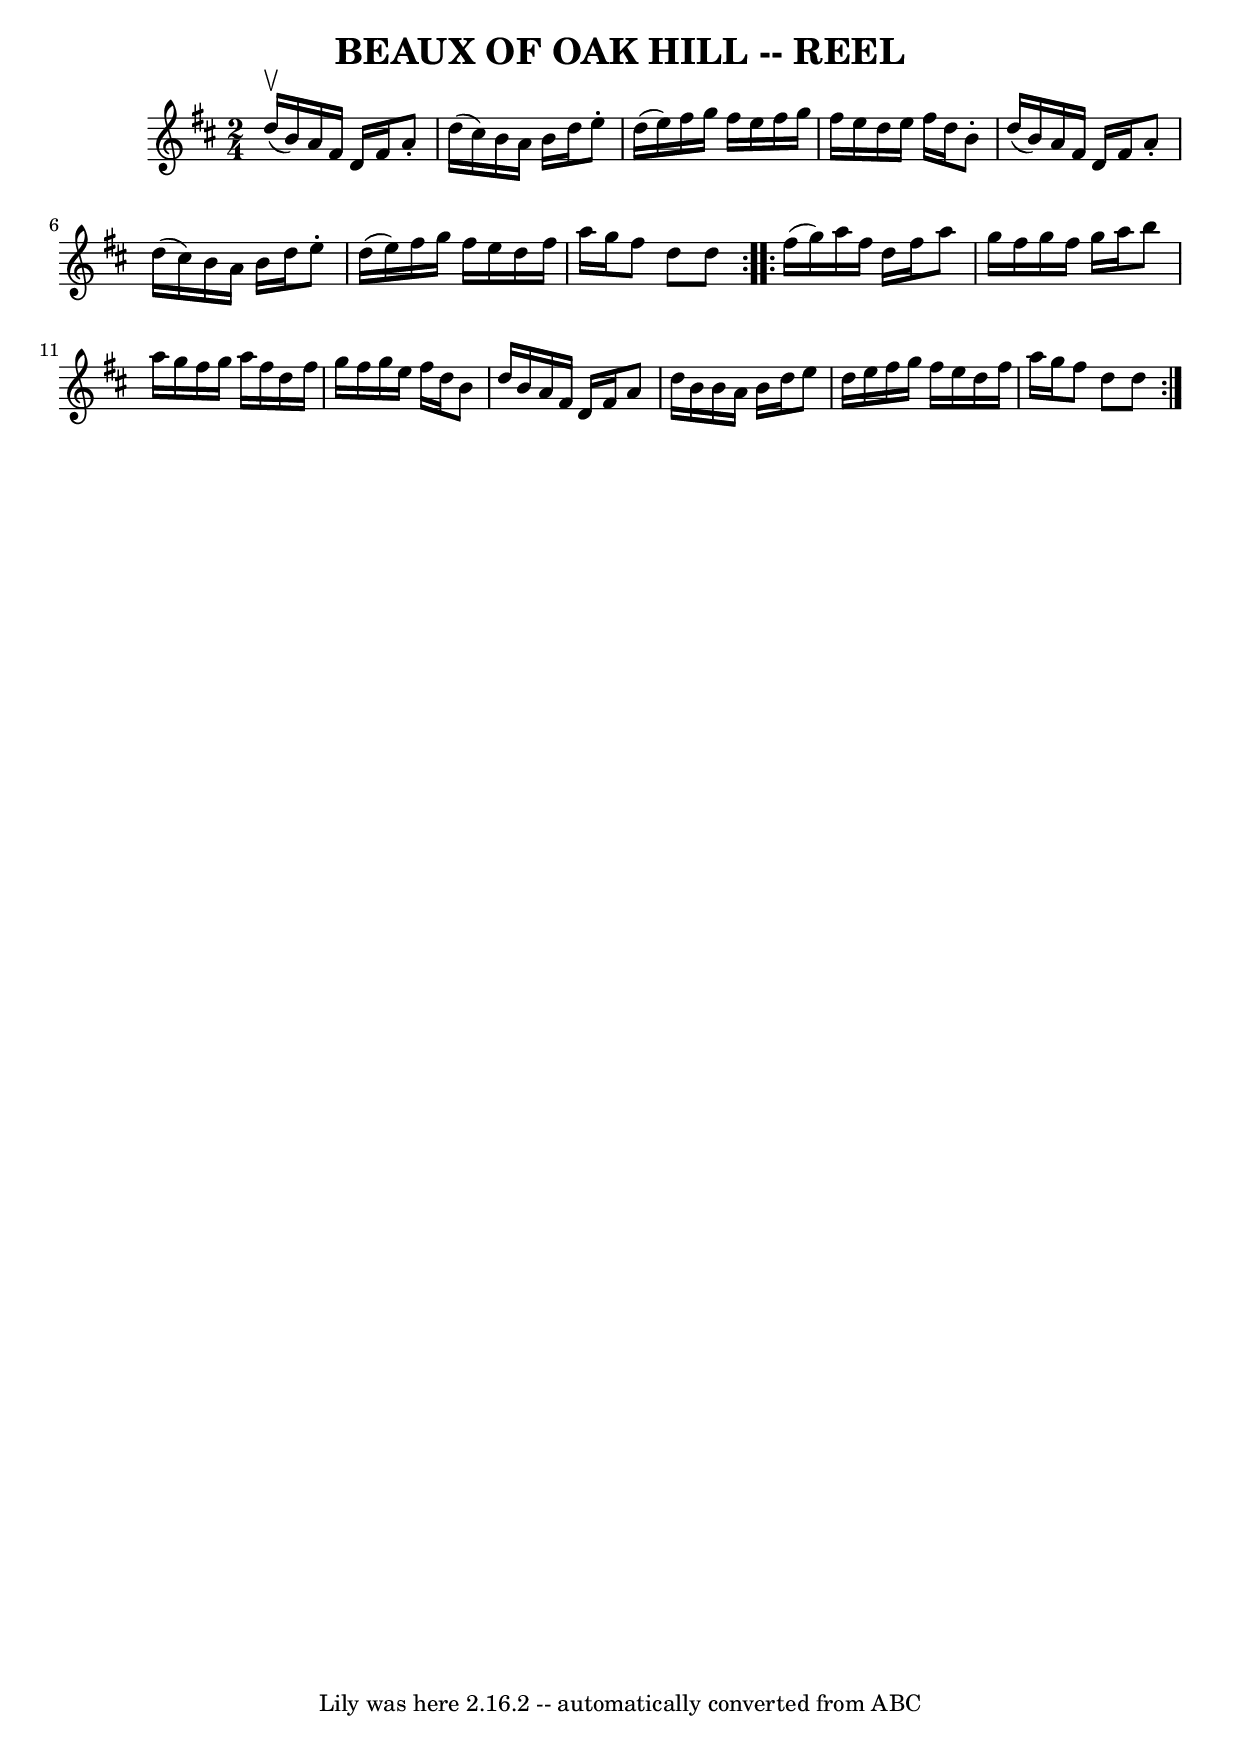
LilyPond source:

\version "2.7.40"
\include "Mammoth.ily"
\header {
	%% book = "Ryan's Mammoth Collection of Fiddle Tunes"
	crossRefNumber = "1"
	footnotes = "\\\\\\\\BEAUX OF OAK HILL. -- (First couple change sides) Down the outside-back-balance to sides and turn-down the centre-back-cast off-Ladies' chain."
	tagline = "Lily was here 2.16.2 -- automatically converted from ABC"
	title = "BEAUX OF OAK HILL -- REEL"
}
voicedefault =  {
\set Score.defaultBarType = "empty"

\repeat volta 2 {
\time 2/4 \key d \major d''16 (^\upbow b'16)       |
 a'16    
fis'16 d'16 fis'16 a'8 -. d''16 (cis''16)   |
 b'16    
a'16 b'16 d''16 e''8 -. d''16 (e''16)   |
 fis''16    
g''16 fis''16 e''16 fis''16 g''16 fis''16 e''16    |
   
d''16 e''16 fis''16 d''16 b'8 -. d''16 (b'16)   |
    
 |
 a'16 fis'16 d'16 fis'16 a'8 -. d''16 (cis''16)  
 |
 b'16 a'16 b'16 d''16 e''8 -. d''16 (e''16)   
|
 fis''16 g''16 fis''16 e''16 d''16 fis''16 a''16    
g''16    |
 fis''8 d''8 d''8    }     \repeat volta 2 { fis''16 
(g''16)       |
 a''16 fis''16 d''16 fis''16 a''8    
g''16 fis''16    |
 g''16 fis''16 g''16 a''16 b''8    
a''16 g''16    |
 fis''16 g''16 a''16 fis''16 d''16    
fis''16 g''16 fis''16    |
 g''16 e''16 fis''16 d''16    
b'8 d''16 b'16    |
     |
 a'16 fis'16 d'16    
fis'16 a'8 d''16 b'16    |
 b'16 a'16 b'16 d''16    
e''8 d''16 e''16    |
 fis''16 g''16 fis''16 e''16    
d''16 fis''16 a''16 g''16    |
 fis''8 d''8 d''8    }   
}

\score{
    <<

	\context Staff="default"
	{
	    \voicedefault 
	}

    >>
	\layout {
	}
	\midi {}
}
